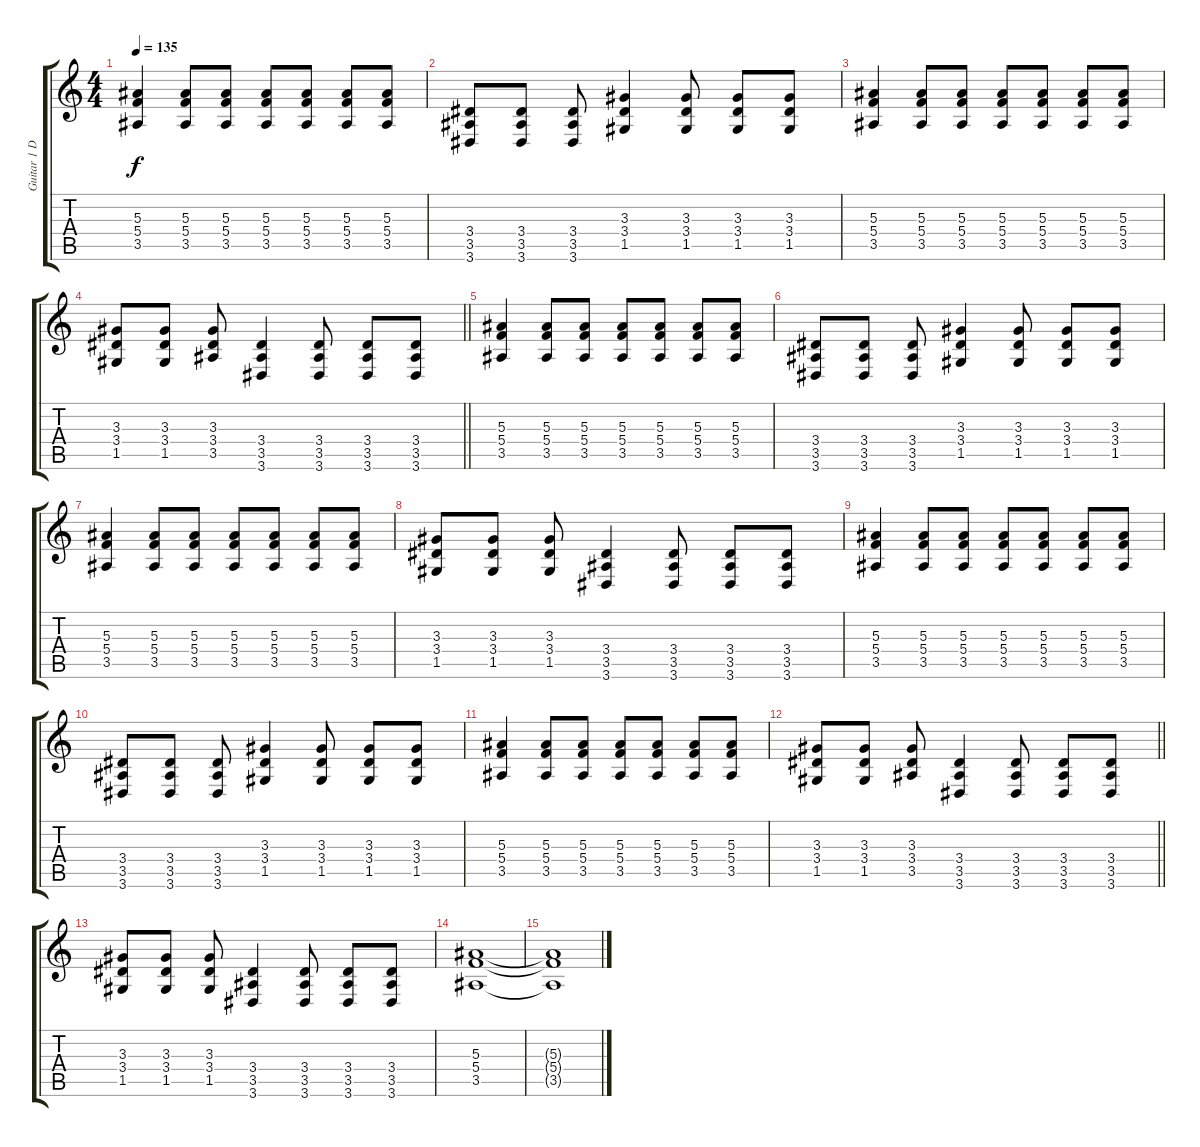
\track ("Guitar 1 Disto" "Guitar 1 D") {instrument overdrivenguitar}
\staff {score tabs}
\tuning (D4 A3 F3 C3 G2 C2) {hide}
\ts (4 4)
\tempo 135
\clef g2
\ks c
(5.3 5.4 3.5).4{dy f} (5.3 5.4 3.5).8 (5.3 5.4 3.5).8 (5.3 5.4 3.5).8 (5.3 5.4 3.5).8 (5.3 5.4 3.5).8 (5.3 5.4 3.5).8 |
(3.4 3.5 3.6).8 (3.4 3.5 3.6).8 (3.4 3.5 3.6).8 (3.3 3.4 1.5).4 (3.3 3.4 1.5).8 (3.3 3.4 1.5).8 (3.3 3.4 1.5).8 |
(5.3 5.4 3.5).4 (5.3 5.4 3.5).8 (5.3 5.4 3.5).8 (5.3 5.4 3.5).8 (5.3 5.4 3.5).8 (5.3 5.4 3.5).8 (5.3 5.4 3.5).8 |
\barLineRight lightlight
(3.3 3.4 1.5).8 (3.3 3.4 1.5).8 (3.3 3.4 3.5).8 (3.4 3.5 3.6).4 (3.4 3.5 3.6).8 (3.4 3.5 3.6).8 (3.4 3.5 3.6).8 |
(5.3 5.4 3.5).4 (5.3 5.4 3.5).8 (5.3 5.4 3.5).8 (5.3 5.4 3.5).8 (5.3 5.4 3.5).8 (5.3 5.4 3.5).8 (5.3 5.4 3.5).8 |
(3.4 3.5 3.6).8 (3.4 3.5 3.6).8 (3.4 3.5 3.6).8 (3.3 3.4 1.5).4 (3.3 3.4 1.5).8 (3.3 3.4 1.5).8 (3.3 3.4 1.5).8 |
(5.3 5.4 3.5).4 (5.3 5.4 3.5).8 (5.3 5.4 3.5).8 (5.3 5.4 3.5).8 (5.3 5.4 3.5).8 (5.3 5.4 3.5).8 (5.3 5.4 3.5).8 |
(3.3 3.4 1.5).8 (3.3 3.4 1.5).8 (3.3 3.4 1.5).8 (3.4 3.5 3.6).4 (3.4 3.5 3.6).8 (3.4 3.5 3.6).8 (3.4 3.5 3.6).8 |
(5.3 5.4 3.5).4 (5.3 5.4 3.5).8 (5.3 5.4 3.5).8 (5.3 5.4 3.5).8 (5.3 5.4 3.5).8 (5.3 5.4 3.5).8 (5.3 5.4 3.5).8 |
(3.4 3.5 3.6).8 (3.4 3.5 3.6).8 (3.4 3.5 3.6).8 (3.3 3.4 1.5).4 (3.3 3.4 1.5).8 (3.3 3.4 1.5).8 (3.3 3.4 1.5).8 |
(5.3 5.4 3.5).4 (5.3 5.4 3.5).8 (5.3 5.4 3.5).8 (5.3 5.4 3.5).8 (5.3 5.4 3.5).8 (5.3 5.4 3.5).8 (5.3 5.4 3.5).8 |
\barLineRight lightlight
(3.3 3.4 1.5).8 (3.3 3.4 1.5).8 (3.3 3.4 3.5).8 (3.4 3.5 3.6).4 (3.4 3.5 3.6).8 (3.4 3.5 3.6).8 (3.4 3.5 3.6).8 |
(3.3 3.4 1.5).8 (3.3 3.4 1.5).8 (3.3 3.4 1.5).8 (3.4 3.5 3.6).4 (3.4 3.5 3.6).8 (3.4 3.5 3.6).8 (3.4 3.5 3.6).8 |
(5.3 5.4 3.5).1 |
(5.3{t} 5.4{t} 3.5{t}).1
